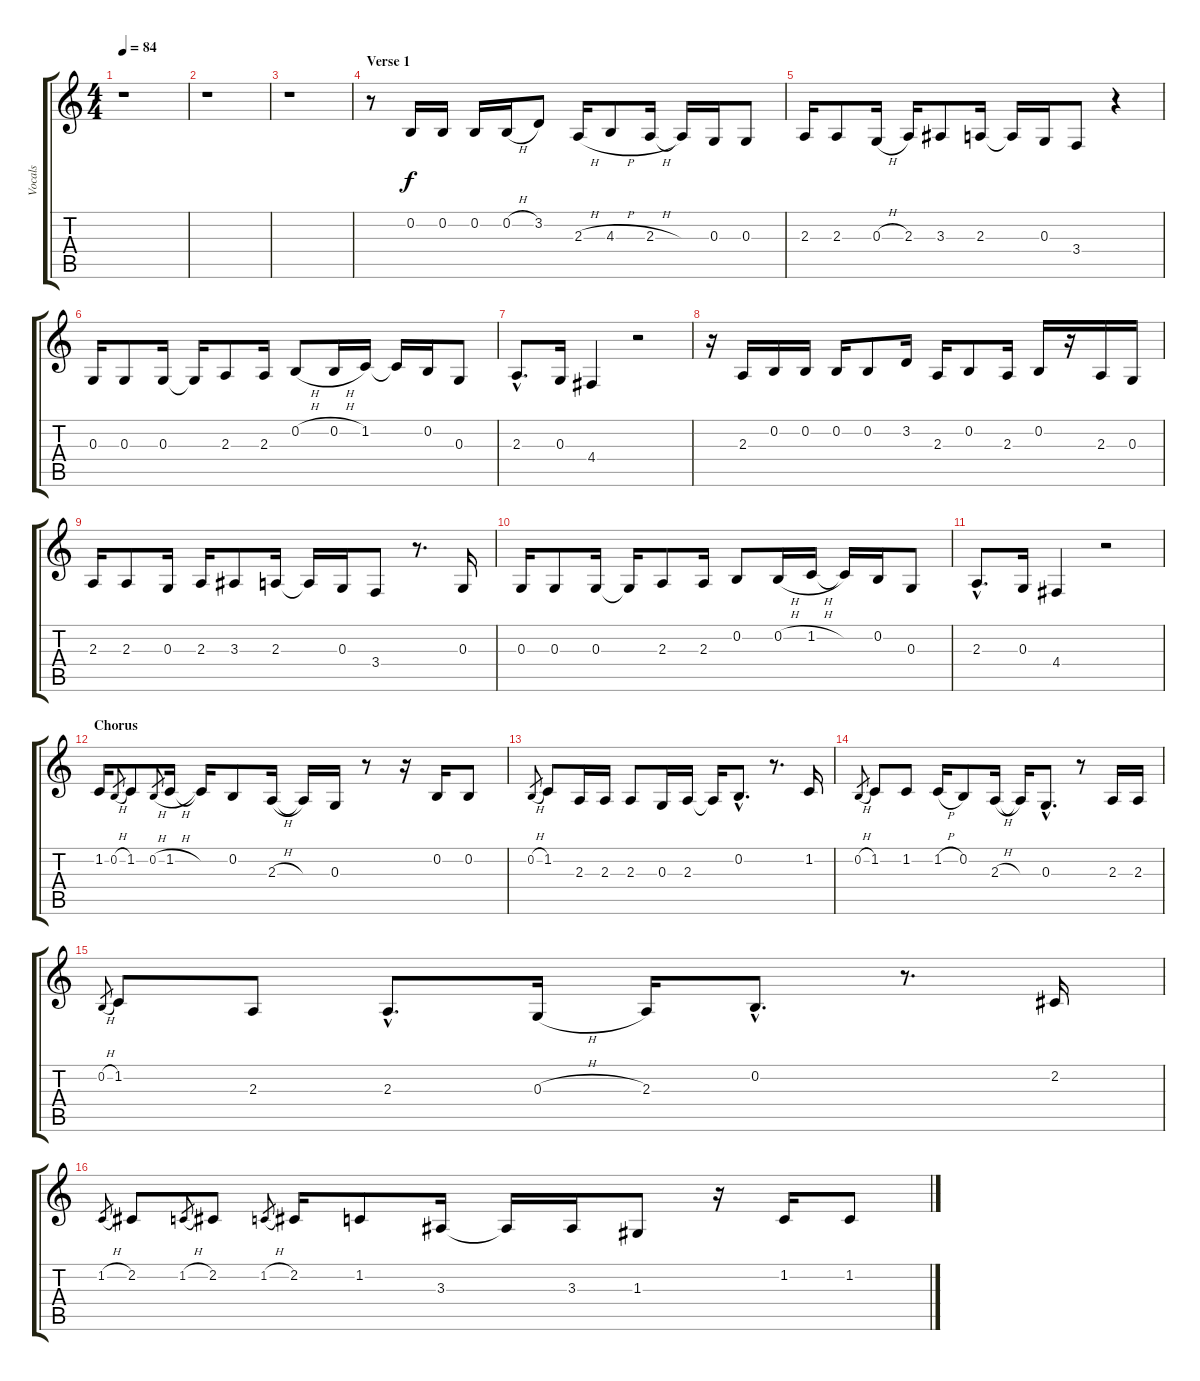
\track ("Vocals" "Vocals") {instrument baritonesax}
\staff {score tabs}
\tuning (E4 B3 G3 D3 A2 E2) {hide}
\ts (4 4)
\tempo 84
\clef g2
\ks aminor
r.1{dy f} |
r.1 |
r.1 |
\section ("" "Verse 1")
r.8 0.2.16 0.2.16 0.2.16 0.2{h}.16 3.2.8 2.3{h}.16 4.3{h}.8 2.3{h}.16 2.3{t}.16 0.3.16 0.3.8 |
2.3.16 2.3.8 0.3{h}.16 2.3.16 3.3.8 2.3.16 2.3{t}.16 0.3.16 3.4.8 r.4 |
0.3.16 0.3.8 0.3.16 0.3{t}.16 2.3.8 2.3.16 0.2{h}.8 0.2{h}.16 1.2.16 1.2{t}.16 0.2.16 0.3.8 |
2.3{hac}.8{d} 0.3.16 4.4.4 r.2 |
r.16 2.3.16 0.2.16 0.2.16 0.2.16 0.2.8 3.2.16 2.3.16 0.2.8 2.3.16 0.2.16 r.16 2.3.16 0.3.16 |
2.3.16 2.3.8 0.3.16 2.3.16 3.3.8 2.3.16 2.3{t}.16 0.3.16 3.4.8 r.8{d} 0.3.16 |
0.3.16 0.3.8 0.3.16 0.3{t}.16 2.3.8 2.3.16 0.2.8 0.2{h}.16 1.2{h}.16 1.2{t}.16 0.2.16 0.3.8 |
2.3{hac}.8{d} 0.3.16 4.4.4 r.2 |
\section ("" "Chorus")
1.2.16 0.2{h}.8{gr} 1.2.8 0.2{h}.8{gr} 1.2{h}.16 1.2{t}.16 0.2.8 2.3{h}.16 2.3{t}.16 0.3.16 r.8 r.16 0.2.16 0.2.8 |
0.2{h}.8{gr} 1.2.8 2.3.16 2.3.16 2.3.8 0.3.16 2.3.16 2.3{t}.16 0.2{hac}.8{d} r.8{d} 1.2.16 |
0.2{h}.8{gr} 1.2.8 1.2.8 1.2{h}.16 0.2.8 2.3{h}.16 2.3{t}.16 0.3{hac}.8{d} r.8 2.3.16 2.3.16 |
0.2{h}.8{gr} 1.2.8 2.3.8 2.3{hac}.8{d} 0.3{h}.16 2.3.16 0.2{hac}.8{d} r.8{d} 2.2.16 |
1.2{h}.8{gr} 2.2.8 1.2{h}.8{gr} 2.2.8 1.2{h}.8{gr} 2.2.16 1.2.8 3.3.16 3.3{t}.16 3.3.16 1.3.8 r.16 1.2.16 1.2.8
